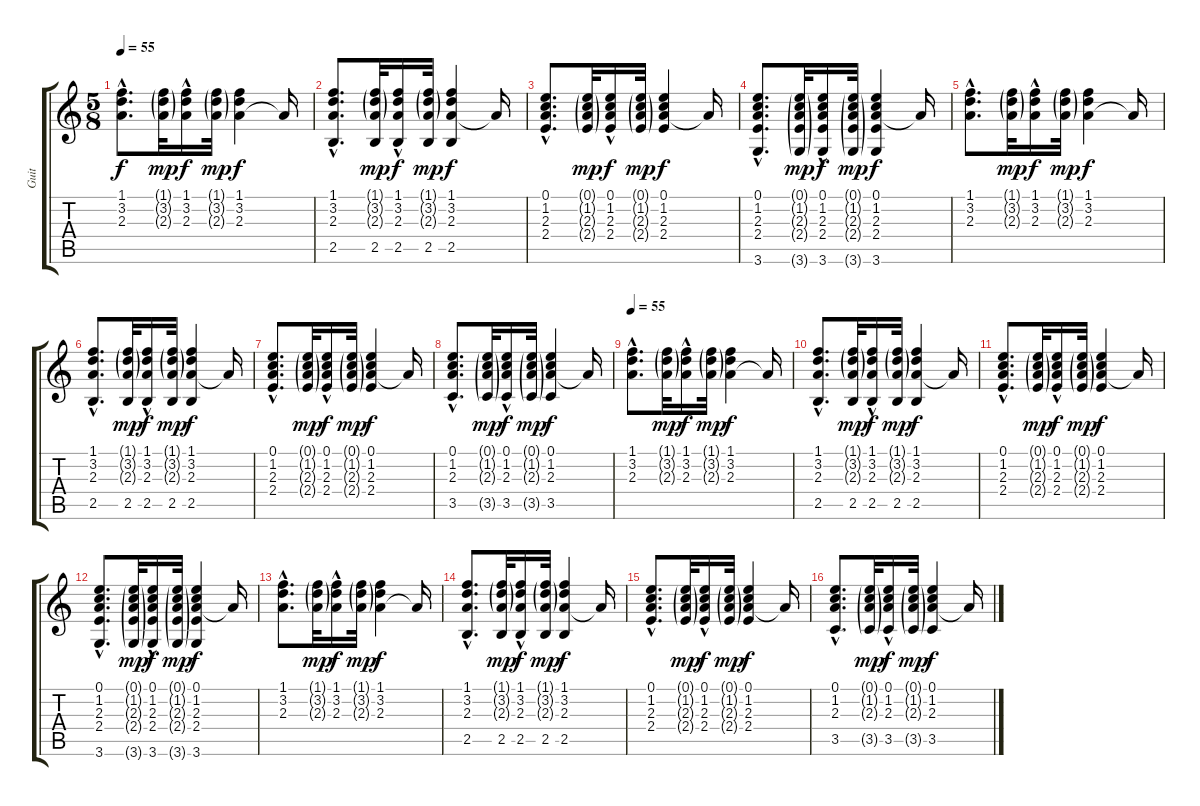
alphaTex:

\track ("Guit" "Guit") {instrument acousticguitarnylon}
\staff {score tabs}
\tuning (E4 B3 G3 D3 A2 E2) {hide}
\ts (5 8)
\tempo 55
\clef g2
\ks c
(1.1{hac} 3.2{hac} 2.3{hac}).8{d dy f} (1.1{g} 3.2{g} 2.3{g}).32{dy mp} (1.1 3.2 2.3{hac}).16{dy f} (1.1{g} 3.2{g} 2.3{g}).32{dy mp} (1.1 3.2 2.3).4{dy f} 2.3{t}.16 |
(1.1{hac} 3.2{hac} 2.3{hac} 2.5{hac}).8{d} (1.1{g} 3.2{g} 2.3{g} 2.5).32{dy mp} (1.1 3.2 2.3{hac} 2.5).16{dy f} (1.1{g} 3.2{g} 2.3{g} 2.5).32{dy mp} (1.1 3.2 2.3 2.5).4{dy f} 2.3{t}.16 |
(0.1{hac} 1.2{hac} 2.3{hac} 2.4{hac}).8{d} (0.1{g} 1.2{g} 2.3{g} 2.4{g}).32{dy mp} (0.1 1.2 2.3{hac} 2.4).16{dy f} (0.1{g} 1.2{g} 2.3{g} 2.4{g}).32{dy mp} (0.1 1.2 2.3 2.4).4{dy f} 2.3{t}.16 |
(0.1{hac} 1.2{hac} 2.3{hac} 2.4{hac} 3.6{hac}).8{d} (0.1{g} 1.2{g} 2.3{g} 2.4{g} 3.6{g}).32{dy mp} (0.1 1.2 2.3{hac} 2.4 3.6).16{dy f} (0.1{g} 1.2{g} 2.3{g} 2.4{g} 3.6{g}).32{dy mp} (0.1 1.2 2.3 2.4 3.6).4{dy f} 2.3{t}.16 |
(1.1{hac} 3.2{hac} 2.3{hac}).8{d} (1.1{g} 3.2{g} 2.3{g}).32{dy mp} (1.1 3.2 2.3{hac}).16{dy f} (1.1{g} 3.2{g} 2.3{g}).32{dy mp} (1.1 3.2 2.3).4{dy f} 2.3{t}.16 |
(1.1{hac} 3.2{hac} 2.3{hac} 2.5{hac}).8{d} (1.1{g} 3.2{g} 2.3{g} 2.5).32{dy mp} (1.1 3.2 2.3{hac} 2.5).16{dy f} (1.1{g} 3.2{g} 2.3{g} 2.5).32{dy mp} (1.1 3.2 2.3 2.5).4{dy f} 2.3{t}.16 |
(0.1{hac} 1.2{hac} 2.3{hac} 2.4{hac}).8{d} (0.1{g} 1.2{g} 2.3{g} 2.4{g}).32{dy mp} (0.1 1.2 2.3{hac} 2.4).16{dy f} (0.1{g} 1.2{g} 2.3{g} 2.4{g}).32{dy mp} (0.1 1.2 2.3 2.4).4{dy f} 2.3{t}.16 |
(0.1{hac} 1.2{hac} 2.3{hac} 3.5{hac}).8{d} (0.1{g} 1.2{g} 2.3{g} 3.5{g}).32{dy mp} (0.1 1.2 2.3{hac} 3.5).16{dy f} (0.1{g} 1.2{g} 2.3{g} 3.5{g}).32{dy mp} (0.1 1.2 2.3 3.5).4{dy f} 2.3{t}.16 |
\tempo 55
(1.1{hac} 3.2{hac} 2.3{hac}).8{d} (1.1{g} 3.2{g} 2.3{g}).32{dy mp} (1.1 3.2 2.3{hac}).16{dy f} (1.1{g} 3.2{g} 2.3{g}).32{dy mp} (1.1 3.2 2.3).4{dy f} 2.3{t}.16 |
(1.1{hac} 3.2{hac} 2.3{hac} 2.5{hac}).8{d} (1.1{g} 3.2{g} 2.3{g} 2.5).32{dy mp} (1.1 3.2 2.3{hac} 2.5).16{dy f} (1.1{g} 3.2{g} 2.3{g} 2.5).32{dy mp} (1.1 3.2 2.3 2.5).4{dy f} 2.3{t}.16 |
(0.1{hac} 1.2{hac} 2.3{hac} 2.4{hac}).8{d} (0.1{g} 1.2{g} 2.3{g} 2.4{g}).32{dy mp} (0.1 1.2 2.3{hac} 2.4).16{dy f} (0.1{g} 1.2{g} 2.3{g} 2.4{g}).32{dy mp} (0.1 1.2 2.3 2.4).4{dy f} 2.3{t}.16 |
(0.1{hac} 1.2{hac} 2.3{hac} 2.4{hac} 3.6{hac}).8{d} (0.1{g} 1.2{g} 2.3{g} 2.4{g} 3.6{g}).32{dy mp} (0.1 1.2 2.3{hac} 2.4 3.6).16{dy f} (0.1{g} 1.2{g} 2.3{g} 2.4{g} 3.6{g}).32{dy mp} (0.1 1.2 2.3 2.4 3.6).4{dy f} 2.3{t}.16 |
(1.1{hac} 3.2{hac} 2.3{hac}).8{d} (1.1{g} 3.2{g} 2.3{g}).32{dy mp} (1.1 3.2 2.3{hac}).16{dy f} (1.1{g} 3.2{g} 2.3{g}).32{dy mp} (1.1 3.2 2.3).4{dy f} 2.3{t}.16 |
(1.1{hac} 3.2{hac} 2.3{hac} 2.5{hac}).8{d} (1.1{g} 3.2{g} 2.3{g} 2.5).32{dy mp} (1.1 3.2 2.3{hac} 2.5).16{dy f} (1.1{g} 3.2{g} 2.3{g} 2.5).32{dy mp} (1.1 3.2 2.3 2.5).4{dy f} 2.3{t}.16 |
(0.1{hac} 1.2{hac} 2.3{hac} 2.4{hac}).8{d} (0.1{g} 1.2{g} 2.3{g} 2.4{g}).32{dy mp} (0.1 1.2 2.3{hac} 2.4).16{dy f} (0.1{g} 1.2{g} 2.3{g} 2.4{g}).32{dy mp} (0.1 1.2 2.3 2.4).4{dy f} 2.3{t}.16 |
(0.1{hac} 1.2{hac} 2.3{hac} 3.5{hac}).8{d} (0.1{g} 1.2{g} 2.3{g} 3.5{g}).32{dy mp} (0.1 1.2 2.3{hac} 3.5).16{dy f} (0.1{g} 1.2{g} 2.3{g} 3.5{g}).32{dy mp} (0.1 1.2 2.3 3.5).4{dy f} 2.3{t}.16
